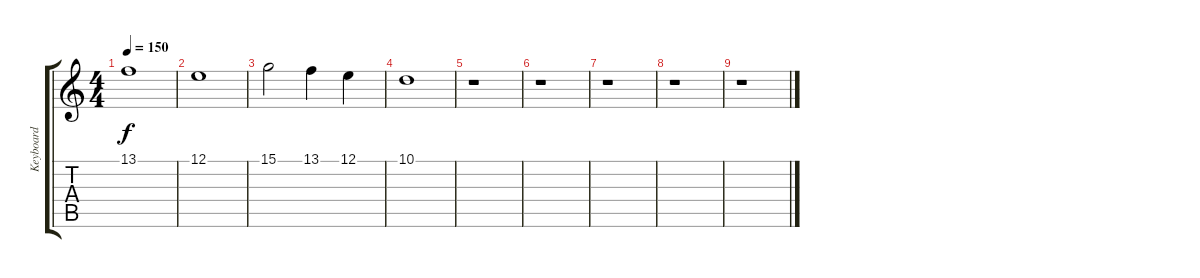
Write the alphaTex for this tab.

\track ("Keyboard" "Keyboard") {instrument synthstrings1}
\staff {score tabs}
\tuning (E4 B3 G3 D3 A2 E2) {hide}
\ts (4 4)
\tempo 150
\clef g2
\ks c
13.1.1{dy f} |
12.1.1 |
15.1.2 13.1.4 12.1.4 |
10.1.1 |
r.1 |
r.1 |
r.1 |
r.1 |
r.1
